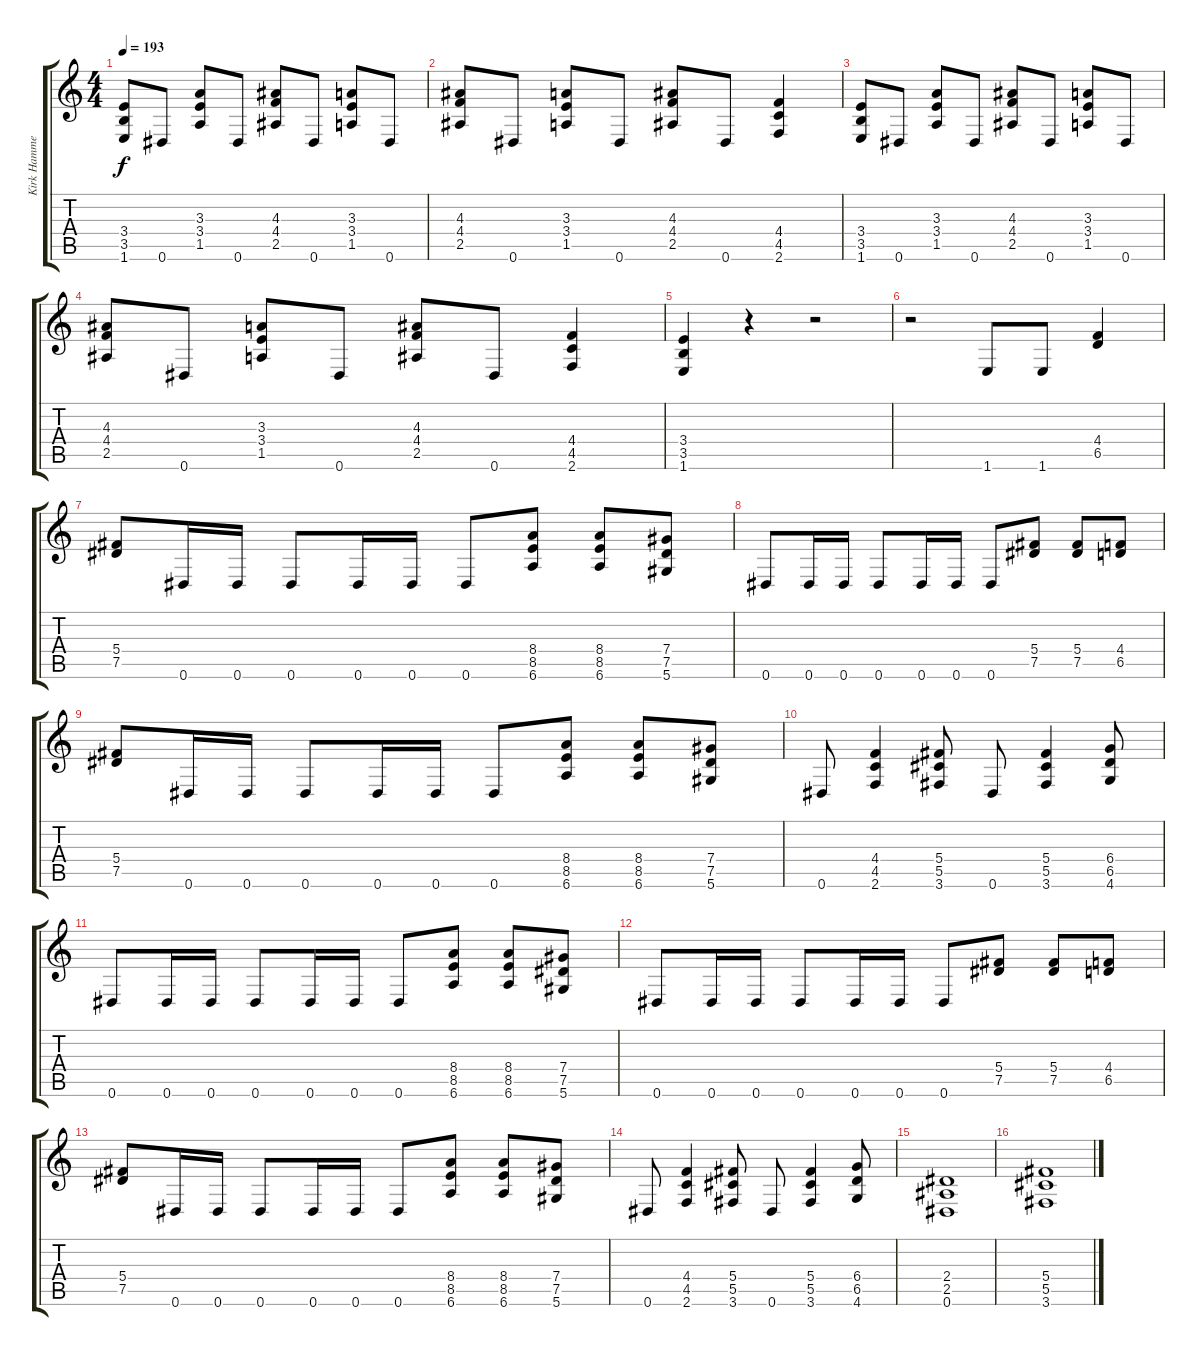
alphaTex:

\track ("Kirk Hammet" "Kirk Hamme") {instrument distortionguitar}
\staff {score tabs}
\tuning (Eb4 Bb3 Gb3 Db3 Ab2 Eb2) {hide}
\ts (4 4)
\tempo 193
\clef g2
\ks c
(3.4 3.5 1.6).8{dy f} 0.6.8 (3.3 3.4 1.5).8 0.6.8 (4.3 4.4 2.5).8 0.6.8 (3.3 3.4 1.5).8 0.6.8 |
(4.3 4.4 2.5).8 0.6.8 (3.3 3.4 1.5).8 0.6.8 (4.3 4.4 2.5).8 0.6.8 (4.4 4.5 2.6).4 |
(3.4 3.5 1.6).8 0.6.8 (3.3 3.4 1.5).8 0.6.8 (4.3 4.4 2.5).8 0.6.8 (3.3 3.4 1.5).8 0.6.8 |
(4.3 4.4 2.5).8 0.6.8 (3.3 3.4 1.5).8 0.6.8 (4.3 4.4 2.5).8 0.6.8 (4.4 4.5 2.6).4 |
(3.4 3.5 1.6).4 r.4 r.2 |
r.2 1.6.8 1.6.8 (4.4 6.5).4 |
(5.4 7.5).8 0.6.16 0.6.16 0.6.8 0.6.16 0.6.16 0.6.8 (8.4 8.5 6.6).8 (8.4 8.5 6.6).8 (7.4 7.5 5.6).8 |
0.6.8 0.6.16 0.6.16 0.6.8 0.6.16 0.6.16 0.6.8 (5.4 7.5).8 (5.4 7.5).8 (4.4 6.5).8 |
(5.4 7.5).8 0.6.16 0.6.16 0.6.8 0.6.16 0.6.16 0.6.8 (8.4 8.5 6.6).8 (8.4 8.5 6.6).8 (7.4 7.5 5.6).8 |
0.6.8 (4.4 4.5 2.6).4 (5.4 5.5 3.6).8 0.6.8 (5.4 5.5 3.6).4 (6.4 6.5 4.6).8 |
0.6.8 0.6.16 0.6.16 0.6.8 0.6.16 0.6.16 0.6.8 (8.4 8.5 6.6).8 (8.4 8.5 6.6).8 (7.4 7.5 5.6).8 |
0.6.8 0.6.16 0.6.16 0.6.8 0.6.16 0.6.16 0.6.8 (5.4 7.5).8 (5.4 7.5).8 (4.4 6.5).8 |
(5.4 7.5).8 0.6.16 0.6.16 0.6.8 0.6.16 0.6.16 0.6.8 (8.4 8.5 6.6).8 (8.4 8.5 6.6).8 (7.4 7.5 5.6).8 |
0.6.8 (4.4 4.5 2.6).4 (5.4 5.5 3.6).8 0.6.8 (5.4 5.5 3.6).4 (6.4 6.5 4.6).8 |
(2.4 2.5 0.6).1 |
(5.4 5.5 3.6).1
